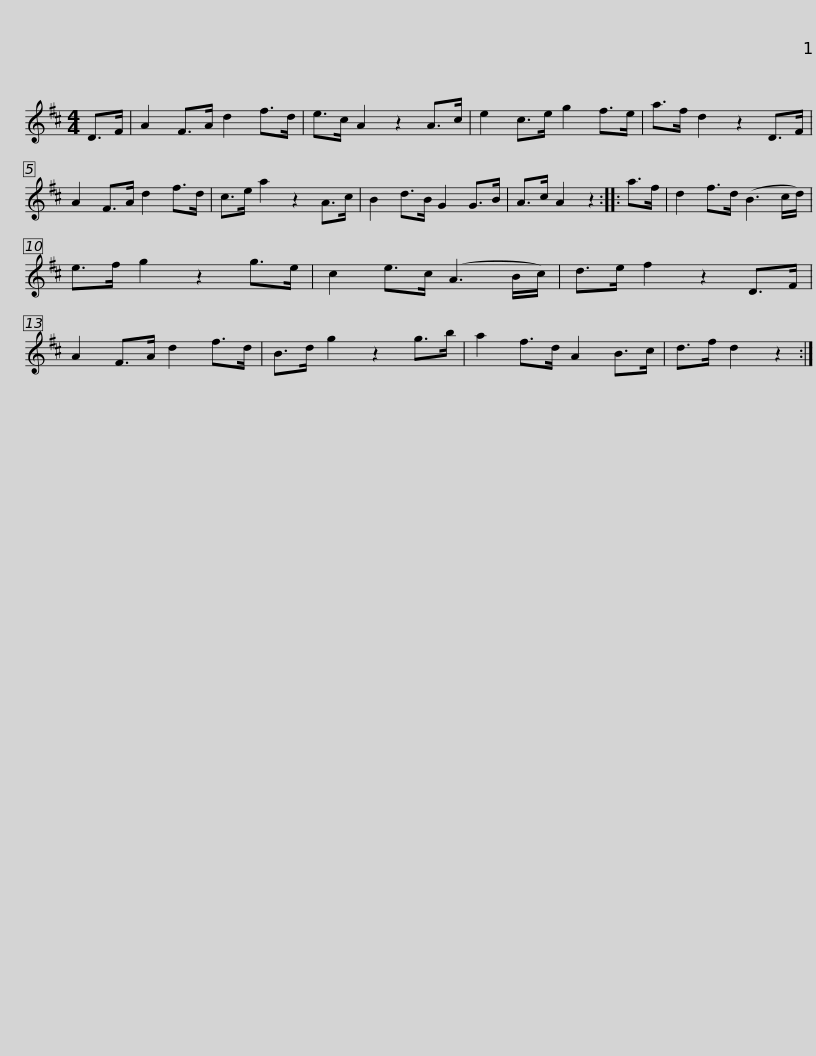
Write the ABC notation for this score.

X:1
L:1/8
M:4/4
I:linebreak $
K:D
V:1 treble
V:1
 D>F | A2 F>A d2 f>d | e>c A2 z2 A>c | e2 c>e g2 f>e | a>f d2 z2 D>F | %5
 A2 F>A d2 f>d |$ c>e a2 z2 A>c | B2 d>B G2 G>B | A>c A2 z2 :: a>f | %10
 d2 f>d (B3 c/d/) | e>f g2 z2 g>e | c2 e>c (A3 B/c/) |$ d>e f2 z2 D>F | A2 F>A d2 f>d | %15
 B>d g2 z2 g>b | a2 f>d A2 B>c | d>f d2 z2 :| %18
